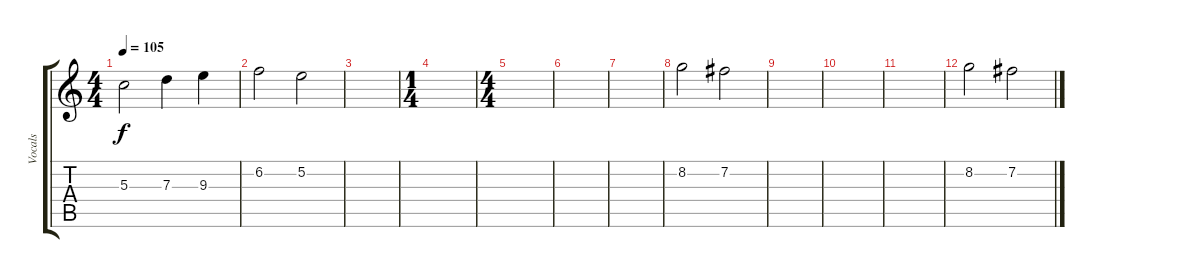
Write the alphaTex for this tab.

\track ("Vocals" "Vocals") {instrument distortionguitar}
\staff {score tabs}
\tuning (E4 B3 G3 D3 A2 E2) {hide}
\ts (4 4)
\tempo 105
\clef g2
\ks c
5.3.2{dy f} 7.3.4 9.3.4 |
6.2.2 5.2.2 |
|
\ts (1 4)
|
\ts (4 4)
|
|
|
8.2.2 7.2.2 |
|
|
|
8.2.2 7.2.2
